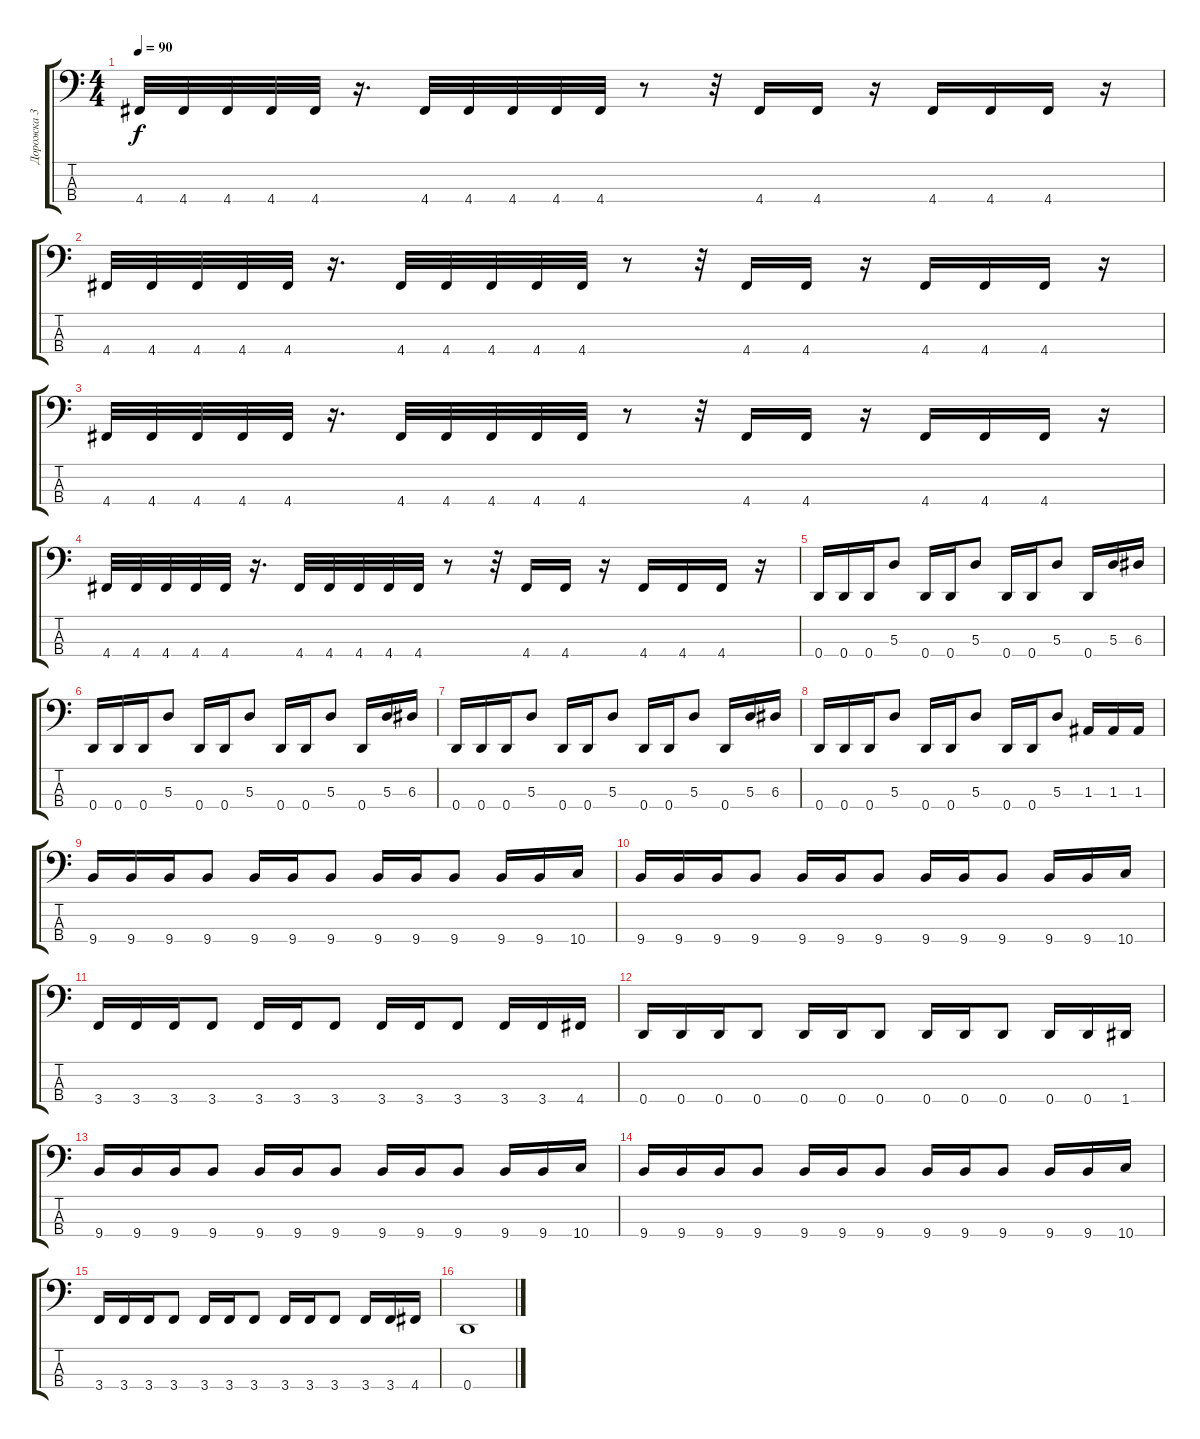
\track ("Дорожка 3" "Дорожка 3") {instrument electricbassfinger}
\staff {score tabs}
\tuning (G2 D2 A1 D1) {hide}
\ts (4 4)
\tempo 90
\clef f4
\ks c
4.4.32{dy f} 4.4.32 4.4.32 4.4.32 4.4.32 r.16{d} 4.4.32 4.4.32 4.4.32 4.4.32 4.4.32 r.8 r.32 4.4.16 4.4.16 r.16 4.4.16 4.4.16 4.4.16 r.16 |
4.4.32 4.4.32 4.4.32 4.4.32 4.4.32 r.16{d} 4.4.32 4.4.32 4.4.32 4.4.32 4.4.32 r.8 r.32 4.4.16 4.4.16 r.16 4.4.16 4.4.16 4.4.16 r.16 |
4.4.32 4.4.32 4.4.32 4.4.32 4.4.32 r.16{d} 4.4.32 4.4.32 4.4.32 4.4.32 4.4.32 r.8 r.32 4.4.16 4.4.16 r.16 4.4.16 4.4.16 4.4.16 r.16 |
4.4.32 4.4.32 4.4.32 4.4.32 4.4.32 r.16{d} 4.4.32 4.4.32 4.4.32 4.4.32 4.4.32 r.8 r.32 4.4.16 4.4.16 r.16 4.4.16 4.4.16 4.4.16 r.16 |
0.4.16 0.4.16 0.4.16 5.3.8 0.4.16 0.4.16 5.3.8 0.4.16 0.4.16 5.3.8 0.4.16 5.3.16 6.3.16 |
0.4.16 0.4.16 0.4.16 5.3.8 0.4.16 0.4.16 5.3.8 0.4.16 0.4.16 5.3.8 0.4.16 5.3.16 6.3.16 |
0.4.16 0.4.16 0.4.16 5.3.8 0.4.16 0.4.16 5.3.8 0.4.16 0.4.16 5.3.8 0.4.16 5.3.16 6.3.16 |
0.4.16 0.4.16 0.4.16 5.3.8 0.4.16 0.4.16 5.3.8 0.4.16 0.4.16 5.3.8 1.3.16 1.3.16 1.3.16 |
9.4.16 9.4.16 9.4.16 9.4.8 9.4.16 9.4.16 9.4.8 9.4.16 9.4.16 9.4.8 9.4.16 9.4.16 10.4.16 |
9.4.16 9.4.16 9.4.16 9.4.8 9.4.16 9.4.16 9.4.8 9.4.16 9.4.16 9.4.8 9.4.16 9.4.16 10.4.16 |
3.4.16 3.4.16 3.4.16 3.4.8 3.4.16 3.4.16 3.4.8 3.4.16 3.4.16 3.4.8 3.4.16 3.4.16 4.4.16 |
0.4.16 0.4.16 0.4.16 0.4.8 0.4.16 0.4.16 0.4.8 0.4.16 0.4.16 0.4.8 0.4.16 0.4.16 1.4.16 |
9.4.16 9.4.16 9.4.16 9.4.8 9.4.16 9.4.16 9.4.8 9.4.16 9.4.16 9.4.8 9.4.16 9.4.16 10.4.16 |
9.4.16 9.4.16 9.4.16 9.4.8 9.4.16 9.4.16 9.4.8 9.4.16 9.4.16 9.4.8 9.4.16 9.4.16 10.4.16 |
3.4.16 3.4.16 3.4.16 3.4.8 3.4.16 3.4.16 3.4.8 3.4.16 3.4.16 3.4.8 3.4.16 3.4.16 4.4.16 |
0.4.1
